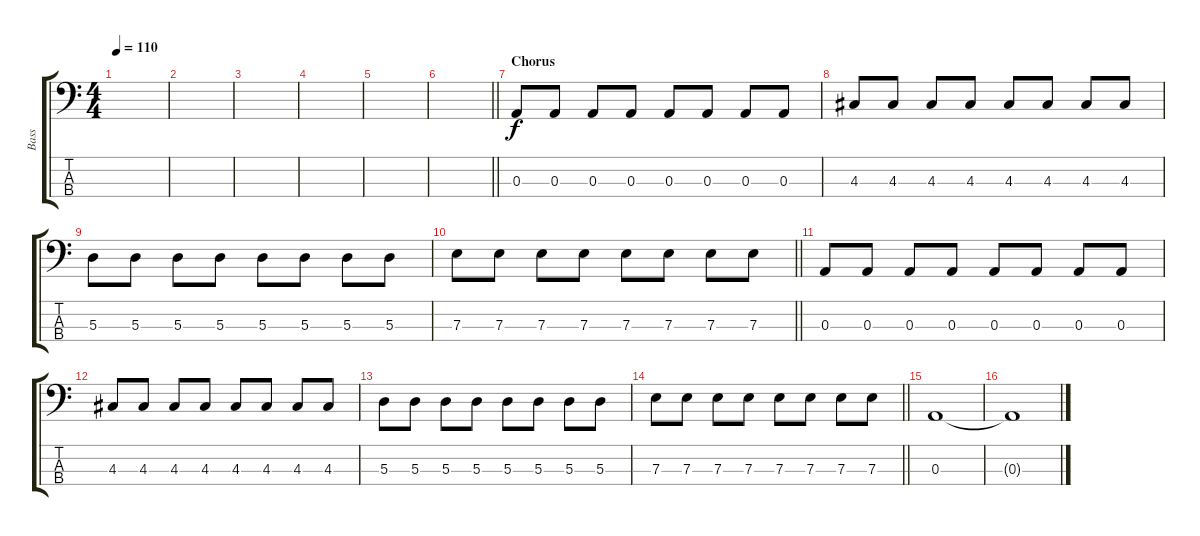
\track ("Bass" "Bass") {instrument electricbassfinger}
\staff {score tabs}
\tuning (G2 D2 A1 E1) {hide}
\ts (4 4)
\tempo 110
\clef f4
\ks c
|
|
|
|
|
\barLineRight lightlight
|
\section ("" "Chorus")
0.3.8{volume 16} 0.3.8 0.3.8 0.3.8 0.3.8 0.3.8 0.3.8 0.3.8 |
4.3.8 4.3.8 4.3.8 4.3.8 4.3.8 4.3.8 4.3.8 4.3.8 |
5.3.8 5.3.8 5.3.8 5.3.8 5.3.8 5.3.8 5.3.8 5.3.8 |
\barLineRight lightlight
7.3.8 7.3.8 7.3.8 7.3.8 7.3.8 7.3.8 7.3.8 7.3.8 |
0.3.8 0.3.8 0.3.8 0.3.8 0.3.8 0.3.8 0.3.8 0.3.8 |
4.3.8 4.3.8 4.3.8 4.3.8 4.3.8 4.3.8 4.3.8 4.3.8 |
5.3.8 5.3.8 5.3.8 5.3.8 5.3.8 5.3.8 5.3.8 5.3.8 |
\barLineRight lightlight
7.3.8 7.3.8 7.3.8 7.3.8 7.3.8 7.3.8 7.3.8 7.3.8 |
0.3.1 |
0.3{t}.1
